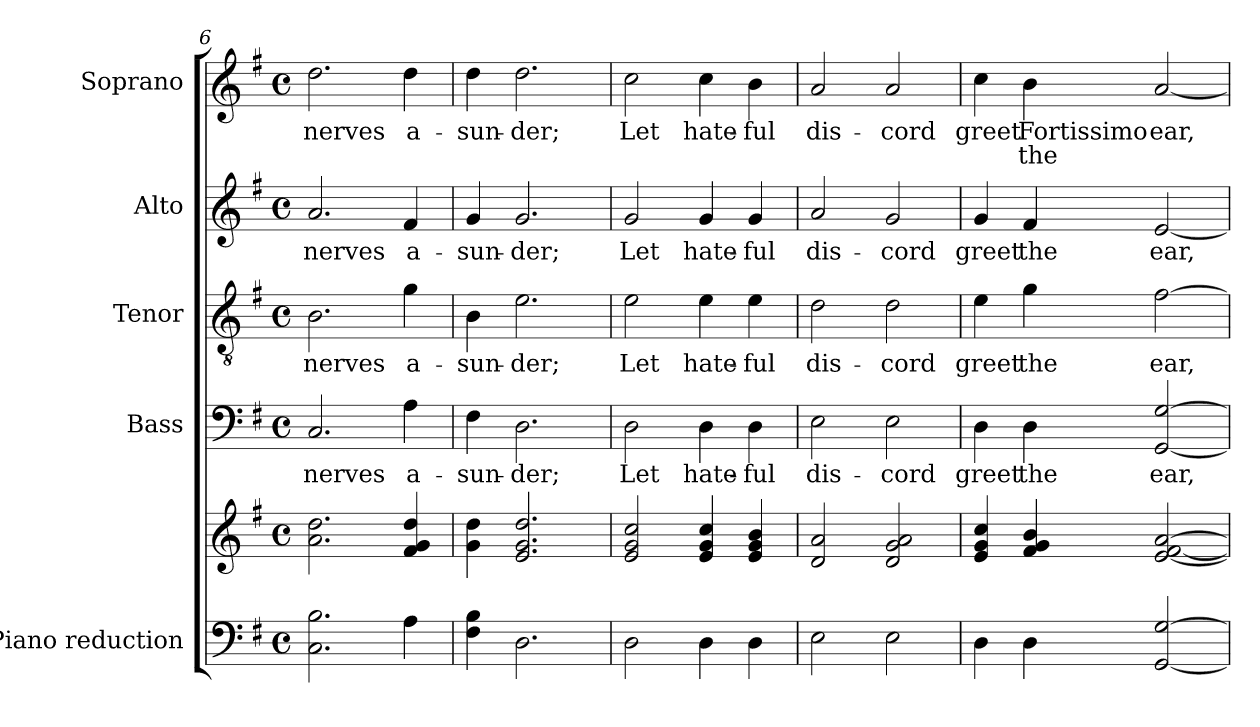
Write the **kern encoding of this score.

**kern	**kern	**kern	**text	**kern	**text	**kern	**text	**kern	**text	**text
*part5	*part5	*part4	*part4	*part3	*part3	*part2	*part2	*part1	*part1	*part1
*staff6	*staff5	*staff4	*staff4	*staff3	*staff3	*staff2	*staff2	*staff1	*staff1	*staff1
*I"Piano reduction	*	*I"Bass	*	*I"Tenor	*	*I"Alto	*	*I"Soprano	*	*
*I'Pno.	*	*I'B.	*	*I'T.	*	*I'A.	*	*I'S.	*	*
*clefF4	*clefG2	*clefF4	*	*clefGv2	*	*clefG2	*	*clefG2	*	*
*	*	*	*	*ITrd7c12	*	*	*	*	*	*
*k[f#]	*k[f#]	*k[f#]	*	*k[f#]	*	*k[f#]	*	*k[f#]	*	*
*G:	*G:	*G:	*	*G:	*	*G:	*	*G:	*	*
*M4/4	*M4/4	*M4/4	*	*M4/4	*	*M4/4	*	*M4/4	*	*
*met(c)	*met(c)	*met(c)	*	*met(c)	*	*met(c)	*	*met(c)	*	*
=6	=6	=6	=6	=6	=6	=6	=6	=6	=6	=6
!	!	!	!LO:LY:b:color=#000000	!	!	!	!	!	!	!
!	!	!	!	!	!LO:LY:b:color=#000000	!	!	!	!	!
!	!	!	!	!	!	!	!LO:LY:b:color=#000000	!	!	!
!	!	!	!	!	!	!	!	!	!LO:LY:b:color=#000000	!
2.Ci\ 2.Bi	2.ai\ 2.ddi	2.Ci/	nerves	2.BBi\	nerves	2.ai/	nerves	2.ddi\	nerves	.
!	!	!	!LO:LY:b:color=#000000	!	!	!	!	!	!	!
!	!	!	!	!	!LO:LY:b:color=#000000	!	!	!	!	!
!	!	!	!	!	!	!	!LO:LY:b:color=#000000	!	!	!
!	!	!	!	!	!	!	!	!	!LO:LY:b:color=#000000	!
4Ai\	4f#i/ 4gi 4ddi	4Ai\	a-	4Gi\	a-	4f#i/	a-	4ddi\	a-	.
=7	=7	=7	=7	=7	=7	=7	=7	=7	=7	=7
!	!	!	!LO:LY:b:color=#000000	!	!	!	!	!	!	!
!	!	!	!	!	!LO:LY:b:color=#000000	!	!	!	!	!
!	!	!	!	!	!	!	!LO:LY:b:color=#000000	!	!	!
!	!	!	!	!	!	!	!	!	!LO:LY:b:color=#000000	!
4F#i\ 4Bi	4gi\ 4ddi	4F#i\	-sun-	4BBi\	-sun-	4gi/	-sun-	4ddi\	-sun-	.
!	!	!	!LO:LY:b:color=#000000	!	!	!	!	!	!	!
!	!	!	!	!	!LO:LY:b:color=#000000	!	!	!	!	!
!	!	!	!	!	!	!	!LO:LY:b:color=#000000	!	!	!
!	!	!	!	!	!	!	!	!	!LO:LY:b:color=#000000	!
2.Di\	2.ei/ 2.gi 2.ddi	2.Di\	-der;	2.Ei\	-der;	2.gi/	-der;	2.ddi\	-der;	.
!!LO:LB:g=z
=8	=8	=8	=8	=8	=8	=8	=8	=8	=8	=8
!	!	!	!LO:LY:b:color=#000000	!	!	!	!	!	!	!
!	!	!	!	!	!LO:LY:b:color=#000000	!	!	!	!	!
!	!	!	!	!	!	!	!LO:LY:b:color=#000000	!	!	!
!	!	!	!	!	!	!	!	!	!LO:LY:b:color=#000000	!
2Di\	2ei/ 2gi 2cci	2Di\	Let	2Ei\	Let	2gi/	Let	2cci\	Let	.
!	!	!	!LO:LY:b:color=#000000	!	!	!	!	!	!	!
!	!	!	!	!	!LO:LY:b:color=#000000	!	!	!	!	!
!	!	!	!	!	!	!	!LO:LY:b:color=#000000	!	!	!
!	!	!	!	!	!	!	!	!	!LO:LY:b:color=#000000	!
4Di\	4ei/ 4gi 4cci	4Di\	hate-	4Ei\	hate-	4gi/	hate-	4cci\	hate-	.
!	!	!	!LO:LY:b:color=#000000	!	!	!	!	!	!	!
!	!	!	!	!	!LO:LY:b:color=#000000	!	!	!	!	!
!	!	!	!	!	!	!	!LO:LY:b:color=#000000	!	!	!
!	!	!	!	!	!	!	!	!	!LO:LY:b:color=#000000	!
4Di\	4ei/ 4gi 4bi	4Di\	-ful	4Ei\	-ful	4gi/	-ful	4bi\	-ful	.
=9	=9	=9	=9	=9	=9	=9	=9	=9	=9	=9
!	!	!	!LO:LY:b:color=#000000	!	!	!	!	!	!	!
!	!	!	!	!	!LO:LY:b:color=#000000	!	!	!	!	!
!	!	!	!	!	!	!	!LO:LY:b:color=#000000	!	!	!
!	!	!	!	!	!	!	!	!	!LO:LY:b:color=#000000	!
2Ei\	2di/ 2ai	2Ei\	dis-	2Di\	dis-	2ai/	dis-	2ai/	dis-	.
!	!	!	!LO:LY:b:color=#000000	!	!	!	!	!	!	!
!	!	!	!	!	!LO:LY:b:color=#000000	!	!	!	!	!
!	!	!	!	!	!	!	!LO:LY:b:color=#000000	!	!	!
!	!	!	!	!	!	!	!	!	!LO:LY:b:color=#000000	!
2Ei\	2di/ 2gi 2ai	2Ei\	-cord	2Di\	-cord	2gi/	-cord	2ai/	-cord	.
=10	=10	=10	=10	=10	=10	=10	=10	=10	=10	=10
!	!	!	!LO:LY:b:color=#000000	!	!	!	!	!	!	!
!	!	!	!	!	!LO:LY:b:color=#000000	!	!	!	!	!
!	!	!	!	!	!	!	!LO:LY:b:color=#000000	!	!	!
!	!	!	!	!	!	!	!	!	!LO:LY:b:color=#000000	!
4Di\	4ei/ 4gi 4cci	4Di\	greet	4Ei\	greet	4gi/	greet	4cci\	greet	.
!	!	!	!LO:LY:b:color=#000000	!	!	!	!	!	!	!
!	!	!	!	!	!LO:LY:b:color=#000000	!	!	!	!	!
!	!	!	!	!	!	!	!LO:LY:b:color=#000000	!	!	!
!	!	!	!	!	!	!	!	!	!LO:LY:a:color=#000000	!LO:LY:b:color=#000000
4Di\	4f#i/ 4gi 4bi	4Di\	the	4Gi\	the	4f#i/	the	4bi\	Fortissimo	the
!	!	!	!LO:LY:b:color=#000000	!	!	!	!	!	!	!
!	!	!	!	!	!LO:LY:b:color=#000000	!	!	!	!	!
!	!	!	!	!	!	!	!LO:LY:b:color=#000000	!	!	!
!	!	!	!	!	!	!	!	!	!LO:LY:b:color=#000000	!
[2GGi/ [2Gi	[2ei/ [2f#i [2ai	[2GGi/ [2Gi	ear,	[2F#i\	ear,	[2ei/	ear,	[2ai/	ear,	.
=	=	=	=	=	=	=	=	=	=	=
*-	*-	*-	*-	*-	*-	*-	*-	*-	*-	*-
